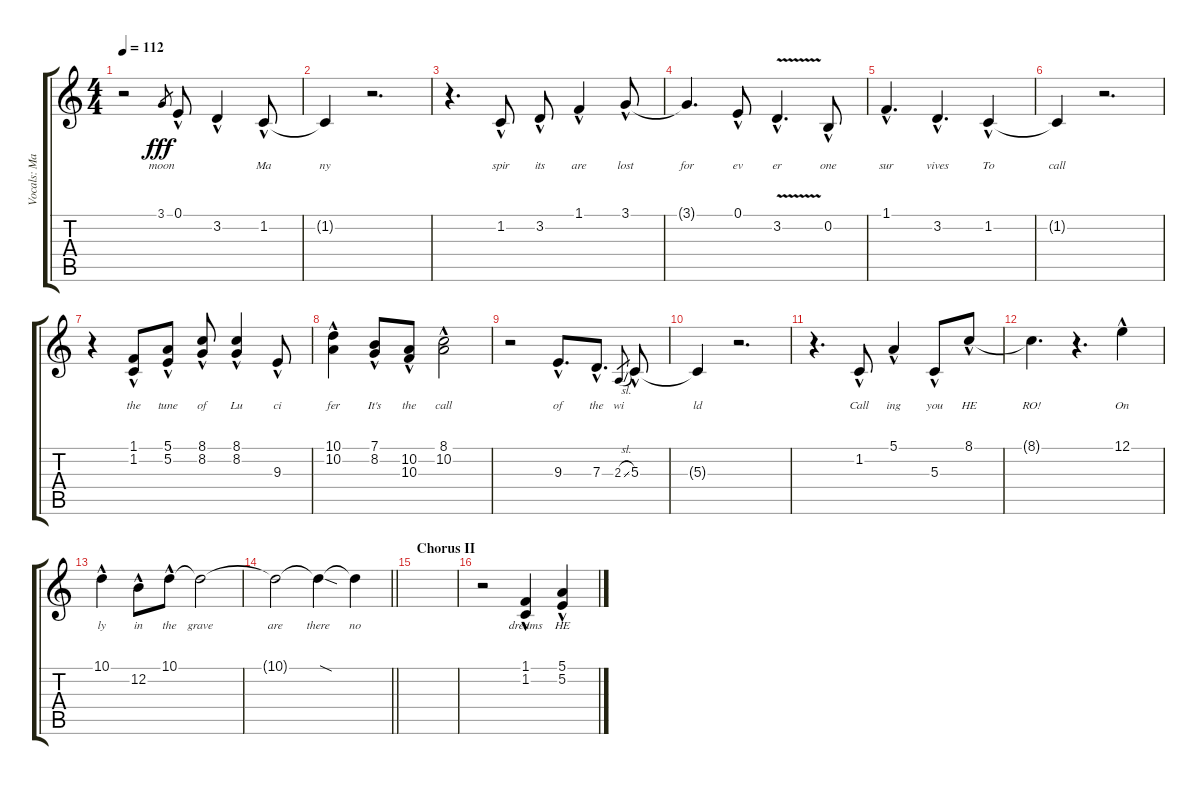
\track ("Vocals: Martin" "Vocals: Ma") {instrument lead2sawtooth}
\staff {score tabs}
\tuning (E4 B3 G3 D3 A2 E2) {hide}
\ts (4 4)
\tempo 112
\clef g2
\ks c
r.2{dy fff} 3.1.8{lyrics (0 "moon") lyrics (1 "") lyrics (2 "") lyrics (3 "") lyrics (4 "") gr} 0.1{hac}.8{lyrics (0 "") lyrics (1 "") lyrics (2 "") lyrics (3 "") lyrics (4 "")} 3.2{hac}.4{lyrics (0 "") lyrics (1 "") lyrics (2 "") lyrics (3 "") lyrics (4 "")} 1.2{hac}.8{lyrics (0 "Ma") lyrics (1 "") lyrics (2 "") lyrics (3 "") lyrics (4 "")} |
1.2{t}.4{lyrics (0 "ny") lyrics (1 "") lyrics (2 "") lyrics (3 "") lyrics (4 "")} r.2{d} |
r.4{d} 1.2{hac}.8{lyrics (0 "spir") lyrics (1 "") lyrics (2 "") lyrics (3 "") lyrics (4 "")} 3.2{hac}.8{lyrics (0 "its") lyrics (1 "") lyrics (2 "") lyrics (3 "") lyrics (4 "")} 1.1{hac}.4{lyrics (0 "are") lyrics (1 "") lyrics (2 "") lyrics (3 "") lyrics (4 "")} 3.1{hac}.8{lyrics (0 "lost") lyrics (1 "") lyrics (2 "") lyrics (3 "") lyrics (4 "")} |
3.1{t}.4{d lyrics (0 "for") lyrics (1 "") lyrics (2 "") lyrics (3 "") lyrics (4 "")} 0.1{hac}.8{lyrics (0 "ev") lyrics (1 "") lyrics (2 "") lyrics (3 "") lyrics (4 "")} 3.2{v hac}.4{d lyrics (0 "er") lyrics (1 "") lyrics (2 "") lyrics (3 "") lyrics (4 "")} 0.2{hac}.8{lyrics (0 "one") lyrics (1 "") lyrics (2 "") lyrics (3 "") lyrics (4 "")} |
1.1{hac}.4{d lyrics (0 "sur") lyrics (1 "") lyrics (2 "") lyrics (3 "") lyrics (4 "")} 3.2{hac}.4{d lyrics (0 "vives") lyrics (1 "") lyrics (2 "") lyrics (3 "") lyrics (4 "")} 1.2{hac}.4{lyrics (0 "To") lyrics (1 "") lyrics (2 "") lyrics (3 "") lyrics (4 "")} |
1.2{t}.4{lyrics (0 "call") lyrics (1 "") lyrics (2 "") lyrics (3 "") lyrics (4 "")} r.2{d} |
r.4 (1.1{hac} 1.2{hac}).8{lyrics (0 "the") lyrics (1 "") lyrics (2 "") lyrics (3 "") lyrics (4 "")} (5.1{hac} 5.2{hac}).8{lyrics (0 "tune") lyrics (1 "") lyrics (2 "") lyrics (3 "") lyrics (4 "")} (8.1{hac} 8.2{hac}).8{lyrics (0 "of") lyrics (1 "") lyrics (2 "") lyrics (3 "") lyrics (4 "")} (8.1{hac} 8.2{hac}).4{lyrics (0 "Lu") lyrics (1 "") lyrics (2 "") lyrics (3 "") lyrics (4 "")} 9.3{hac}.8{lyrics (0 "ci") lyrics (1 "") lyrics (2 "") lyrics (3 "") lyrics (4 "")} |
(10.1{hac} 10.2{hac}).4{lyrics (0 "fer") lyrics (1 "") lyrics (2 "") lyrics (3 "") lyrics (4 "")} (7.1{hac} 8.2{hac}).8{lyrics (0 "It's") lyrics (1 "") lyrics (2 "") lyrics (3 "") lyrics (4 "")} (10.2{hac} 10.3{hac}).8{lyrics (0 "the") lyrics (1 "") lyrics (2 "") lyrics (3 "") lyrics (4 "")} (8.1{hac} 10.2{hac}).2{lyrics (0 "call") lyrics (1 "") lyrics (2 "") lyrics (3 "") lyrics (4 "")} |
r.2 9.3{hac}.8{d lyrics (0 "of") lyrics (1 "") lyrics (2 "") lyrics (3 "") lyrics (4 "")} 7.3{hac}.8{d lyrics (0 "the") lyrics (1 "") lyrics (2 "") lyrics (3 "") lyrics (4 "")} 2.3{sl}.8{lyrics (0 "wi") lyrics (1 "") lyrics (2 "") lyrics (3 "") lyrics (4 "") gr} 5.3{hac}.8{lyrics (0 "") lyrics (1 "") lyrics (2 "") lyrics (3 "") lyrics (4 "")} |
5.3{t}.4{lyrics (0 "ld") lyrics (1 "") lyrics (2 "") lyrics (3 "") lyrics (4 "")} r.2{d} |
r.4{d} 1.2{hac}.8{lyrics (0 "Call") lyrics (1 "") lyrics (2 "") lyrics (3 "") lyrics (4 "")} 5.1{hac}.4{lyrics (0 "ing") lyrics (1 "") lyrics (2 "") lyrics (3 "") lyrics (4 "")} 5.3{hac}.8{lyrics (0 "you") lyrics (1 "") lyrics (2 "") lyrics (3 "") lyrics (4 "")} 8.1{hac}.8{lyrics (0 "HE") lyrics (1 "") lyrics (2 "") lyrics (3 "") lyrics (4 "")} |
8.1{t}.4{d lyrics (0 "RO!") lyrics (1 "") lyrics (2 "") lyrics (3 "") lyrics (4 "")} r.4{d} 12.1{hac}.4{lyrics (0 "On") lyrics (1 "") lyrics (2 "") lyrics (3 "") lyrics (4 "")} |
10.1{hac}.4{lyrics (0 "ly") lyrics (1 "") lyrics (2 "") lyrics (3 "") lyrics (4 "")} 12.2{hac}.8{lyrics (0 "in") lyrics (1 "") lyrics (2 "") lyrics (3 "") lyrics (4 "")} 10.1{hac}.8{lyrics (0 "the") lyrics (1 "") lyrics (2 "") lyrics (3 "") lyrics (4 "")} 10.1{t}.2{lyrics (0 "grave") lyrics (1 "") lyrics (2 "") lyrics (3 "") lyrics (4 "")} |
\barLineRight lightlight
10.1{t}.2{lyrics (0 "are") lyrics (1 "") lyrics (2 "") lyrics (3 "") lyrics (4 "")} 10.1{sod t}.4{lyrics (0 "there") lyrics (1 "") lyrics (2 "") lyrics (3 "") lyrics (4 "")} 10.1{t}.4{lyrics (0 "no") lyrics (1 "") lyrics (2 "") lyrics (3 "") lyrics (4 "")} |
\section ("" "Chorus II")
|
r.2 (1.1{hac} 1.2{hac}).4{lyrics (0 "dreams") lyrics (1 "") lyrics (2 "") lyrics (3 "") lyrics (4 "")} (5.1{hac} 5.2{hac}).4{lyrics (0 "HE") lyrics (1 "") lyrics (2 "") lyrics (3 "") lyrics (4 "")}
